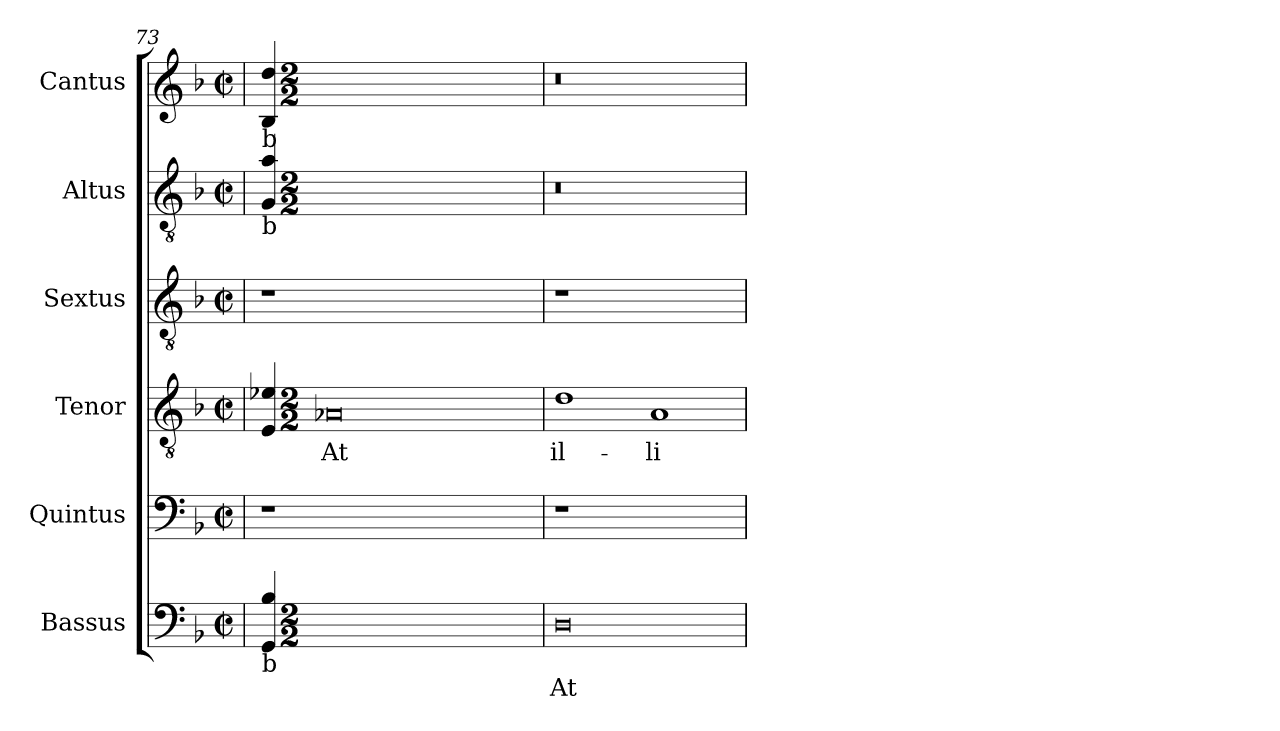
**kern	**text	**kern	**kern	**text	**kern	**kern	**kern
*part6	*part6	*part5	*part4	*part4	*part3	*part2	*part1
*staff6	*staff6	*staff5	*staff4	*staff4	*staff3	*staff2	*staff1
*I"Bassus	*	*I"Quintus	*I"Tenor	*	*I"Sextus	*I"Altus	*I"Cantus
*I'Bassus	*	*I'Quintus	*I'Tenor	*	*I'Sextus	*I'Altus	*I'Cantus
!!LO:PB:g=z
*clefF4	*	*clefF4	*clefGv2	*	*clefGv2	*clefGv2	*clefG2
*k[b-]	*	*k[b-]	*k[b-]	*	*k[b-]	*k[b-]	*k[b-]
*F:	*	*F:	*F:	*	*F:	*F:	*F:
*M2/2	*	*M2/2	*M2/2	*	*M2/2	*M2/2	*M2/2
*met(c|)	*	*met(c|)	*met(c|)	*	*met(c|)	*met(c|)	*met(c|)
=73	=73!	=73	=73	=73!	=73	=73	=73!
!	!	!	!	!	!	!	!LO:TX:b:t=b
!	!	!	!	!	!	!LO:TX:b:t=b	!
!LO:TX:b:t=b	!	!	!	!	!	!	!
4B-/ 4GG/	.	1r	4e-X/ 4E/	.	1r	4a/ 4G/	4dd/ 4B-/
*M2/2	*	*	*M2/2	*	*	*M2/2	*M2/2
*met(c|)	*	*	*met(c|)	*	*	*met(c|)	*met(c|)
!	!	!	!	!LO:LY:b:cj	!	!	!
0ryy	.	.	0A-X	At	.	0ryy	0ryy
.	.	1ryy	.	.	1ryy	.	.
.	.	4ryy	.	.	4ryy	.	.
=74	=74	=74	=74	=74	=74	=74	=74
!	!LO:LY:b:cj	!	!	!LO:LY:b:cj	!	!	!
0D	At	1r	1d	il-	1r	0r	0r
!	!	!	!	!LO:LY:b:cj	!	!	!
.	.	1ryy	1A	-li	1ryy	.	.
=	=	=	=	=	=	=	=
*-	*-	*-	*-	*-	*-	*-	*-
